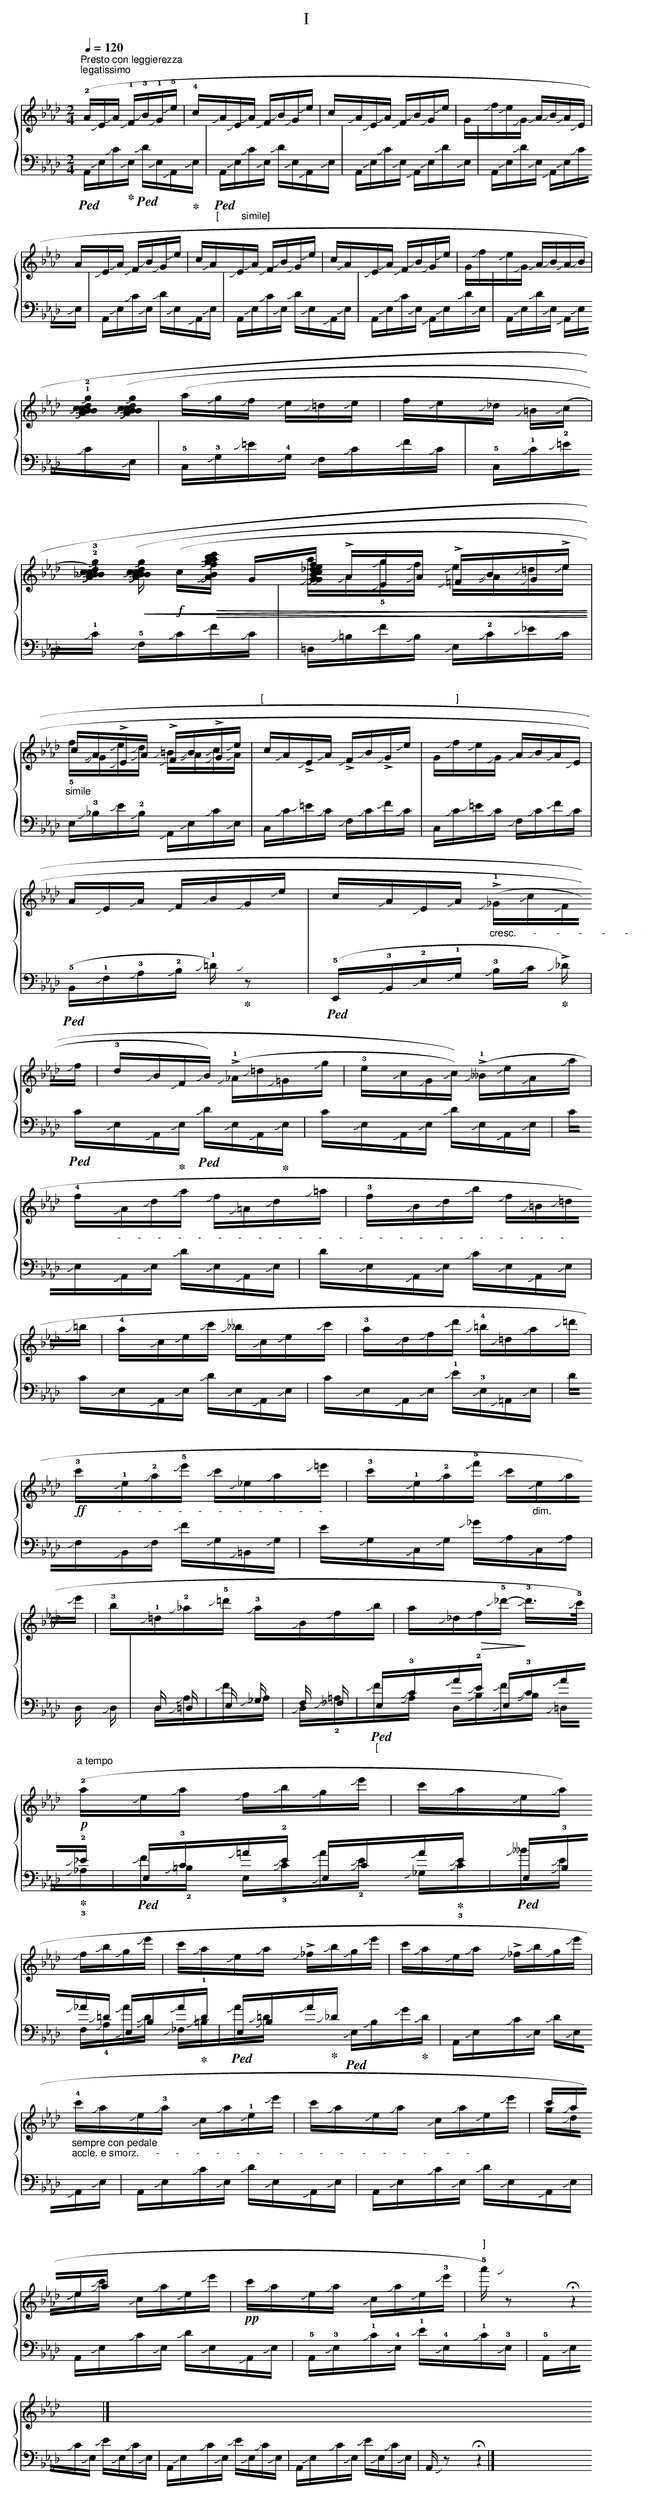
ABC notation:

X:1
T:I
%%score { ( 1 3 ) | ( 2 4 ) }
L:1/16
Q:1/4=120
M:2/4
K:Ab
V:1 treble
V:3 treble
V:2 bass
V:4 bass
V:1
"^Presto con leggierezza""^legatissimo" (!2!AI1J2EI2JAI3J !1!FI4J!3!BI5J!1!GI6J!5!eI7J | %1
 !4!cI8JAI9JEI10JAI11J FI12JBI13JGI14JeI15J | cI16JAI17JEI18JAI19J FI20JBI21JGI22JeI23J | %3
 GI24JfI25JeI26JGI27J AI28JBI29JAI30JEI31J |$ AI32J2EI33JAI34J FI35JBI36JGI37JeI38J | %5
 cI39JAI40JEI41JAI42J FI43JBI44JGI45JeI46J | cI47JAI48JEI49JAI50J FI51JBI52JGI53JeI54J | %7
 GI55JfI56JeI57JGI58J AI59JBI60JAI61JBI62J |$ %8
 !1!!2![BI63JcI64J]dI65J[BI66JcI67J]gI68J [AI69JcI70J]!5!aI71J[AI72JcI73J]!4!fI74J) | %9
 ([BI75JcI76J]dI77J[BI78JcI79J]gI80J [AI81JcI82J]aI83J[AI84JcI85J]fI86J) | %10
 (aI87J2gI88JfI89J eI90J2=dI91JeI92J | fI93J2eI94J_dI95J =BI96J2(cI97J2 |$ %12
 !2!!3![_BI98JcI99J])!4!dI100J!1!!2![BI101JcI102J]gI103J [AI104JcI105J]aI106J[AI107JcI108J]fI109J) | %13
!<(! ([BI110JcI111J]dI112J[BI113JcI114J]gI115J [AI116JcI117J]aI118J[AI119JcI120J]!<)!fI121J) | %14
!f! (cI122J!>(![aI123Jc'I124J]BI125J[gI126JbI127J] AI128J[fI129JaI130J]AI131J!>)![=dI132JfI133J] | %15
 GI134J[_dI135JfI136J]GI137J[cI138JeI139J] GI140J!5![BI141JdI142J]!>!_FI143J[GI144JBI145J] |$ %16
 !>!AI146J2EI147JAI148J !>!=FI149JBI150JGI151J!>!eI152J | %17
"_simile" cI153JAI154J!>!EI155JAI156J !>!FI157JBI158J!>!GI159JeI160J | %18
"^[                                                                     ]" cI161JAI162J!>!EI163JAI164J !>!FI165JBI166J!>!GI167JeI168J | %19
 GI169JfI170JeI171JGI172J AI173JBI174JAI175JEI176J |$ %20
 AI177J2EI178JAI179J FI180JBI181JGI182JeI183J | %21
 cI184JAI185JEI186JAI187J"_cresc.      -       -       -       -       -       -       -       -       -       -       -       -" (!>!!1!_GI188JcI189JFI190JfI191J | %22
 !3!dI192JBI193JFI194JBI195J) (!>!!1!_AI196J=dI197J=GI198JgI199J | %23
 !3!eI200JcI201JGI202JcI203J)) (!>!!1!__BI204JeI205JAI206JaI207J |$ %24
 !4!fI208J"_-      -      -      -      -      -      -      -      -      -      -      -      -      -      -      -      -      -      -      -      -      -      -"AI209JdI210JaI211J fI212J=AI213JdI214J=aI215J | %25
 !3!fI216JBI217JdI218JbI219J fI220J=BI221J=dI222J=bI223J | %26
 !4!aI224JcI225JeI226Jc'I227J __bI228JcI229JeI230Jc'I231J | %27
 !3!aI232JdI233JfI234Jd'I235J !4!=bI236J=dI237JaI238J=d'I239J |$ %28
!ff! !3!c'I240J"_-      -      -      -      -      -      -      -      -      -      -"!1!eI241J!2!aI242J!5!e'I243J c'I244J_eI245JaI246J=e'I247J | %29
 !3!c'I248J!1!eI249J!2!aI250J!5!f'I251J c'I252J"_dim."eI253JaI254Je'I255J | %30
 !3!bI256J!1!=dI257J!2!_aI258J!5!=d'I259J !3!aI260JBI261JfI262JbI263J | %31
 aI264J_dI265J!>(!fI266J!5!_d'I267J-!>)! !3!d'I268J2>!5!c'I269J2) |$ %32
!p!"^a tempo" (!2!aI270J2eI271JaI272J fI273JbI274JgI275Je'I276J | %33
 c'I277JaI278JeI279JaI280J fI281JbI282JgI283Je'I284J | %34
 c'I285JaI286JeI287JaI288J !>!_fI289JbI290JgI291Je'I292J | %35
 c'I293JaI294JeI295JaI296J !>!_fI297JbI298JgI299Je'I300J |$ %36
"_sempre con pedale""_accle. e smorz.      -      -      -      -      -      -       -      -      -      -       -      -      -      -       -      -" !4!c'I301JaI302JeI303J!3!aI304J cI305JaI306J!1!eI307Je'I308J | %37
 c'I309JaI310JeI311JaI312J cI313JaI314JeI315Je'I316J | %38
 c'I317JaI318JeI319JaI320J cI321JaI322JeI323Je'I324J | %39
!pp! c'I325JaI326JeI327JaI328J cI329JaI330JeI331J!3!e'I332J |"^]" !5!a'I333J2) z2 !fermata!z4 |] %41
V:2
!ped! A,,I336JE,I337JCI338J!ped-up!E,I339J!ped! DI340JE,I341JA,,I342J!ped-up!E,I343J | %1
"_[        simile]"!ped! A,,I344JE,I345JCI346JE,I347J DI348JE,I349JA,,I350JE,I351J | %2
 A,,I352JE,I353JCI354JE,I355J A,,I356JE,I357JDI358JE,I359J | %3
 A,,I360JE,I361JDI362JE,I363J A,,I364JE,I365JCI366JE,I367J |$ %4
 A,,I368JE,I369JCI370JE,I371J DI372JE,I373JA,,I374JE,I375J | %5
 A,,I376JE,I377JCI378JE,I379J DI380JE,I381JA,,I382JE,I383J | %6
 A,,I384JE,I385JCI386JE,I387J A,,I388JE,I389JDI390JE,I391J | %7
 A,,I392JE,I393JDI394JE,I395J A,,I396JE,I397JCI398JE,I399J |$ %8
 !5!C,I400J!3!G,I401J=EI402J!4!G,I403J F,I404JCI405JFI406JCI407J | %9
 !5!C,I408J!1!CI409J!2!=EI410J!1!CI411J !5!F,I412JCI413JFI414JCI415J | %10
 =D,I416J=B,I417JFI418JB,I419J E,I420J!2!CI421J_EI422JCI423J | %11
 E,I424J!3!_B,I425JEI426J!2!B,I427J A,,I428JE,I429JCI430JE,I431J |$ %12
 C,I432JCI433J=EI434JCI435J F,I436JCI437JFI438JCI439J | %13
 C,I440JCI441J=EI442JCI443J F,I444JCI445JFI446JCI447J | %14
!ped! (!5!B,,I448J!1!F,I449J!3!A,I450J!2!B,I451J !1!=DI452J2)!ped-up! z2 | %15
!ped! (!5!E,,I454J!3!B,,I455J!2!E,I456J!1!G,I457J !3!B,I458JCI459J!ped-up! !>!_DI460J2) |$ %16
!ped! CI461JE,I462JA,,I463J!ped-up!E,I464J!ped! DI465JE,I466JA,,I467J!ped-up!E,I468J | %17
 CI469JE,I470JA,,I471JE,I472J DI473JE,I474JA,,I475JE,I476J | %18
 CI477JE,I478JA,,I479JE,I480J DI481JE,I482JA,,I483JE,I484J | %19
 DI485JE,I486JA,,I487JE,I488J CI489JE,I490JA,,I491JE,I492J |$ %20
 CI493JE,I494JA,,I495JE,I496J DI497JE,I498JA,,I499JE,I500J | %21
 CI501JE,I502JA,,I503JE,I504J !1!EI505J!3!E,I506J=A,,I507JE,I508J | %22
 DI509JF,I510JB,,I511JF,I512J FI513JG,I514J=B,,I515JG,I516J | %23
 EI517JG,I518JC,I519JG,I520J _GI521JA,I522JC,I523JA,I524J |$ D,I525J4 D,I526J4 | %25
 D,I527J4 =D,I528J4 | E,I529J4 _G,I530J4 | F,I531J4 _F,I532J4 |$ %28
"_["!ped! E,I533J!3!CI534JAI535J!2!EI536J E,I537J!3!CI538JAI539J!ped-up!!2!_EI540J | %29
!ped! E,I541J!3!CI542J=AI543J!2!EI544J E,I545JCI546JAI547J!ped-up!EI548J | %30
!ped! E,I549J!3!B,I550J_AI551J=DI552J E,I553JB,I554JAI555J!ped-up!!1!DI556J | %31
!ped! E,I557JB,I558JAI559J!ped-up!_DI560J!ped! E,I561JB,I562JGI563J!ped-up!DI564J |$ %32
 A,,I565JE,I566JCI567JE,I568J DI569JE,I570JA,,I571JE,I572J | %33
 A,,I573JE,I574JCI575JE,I576J DI577JE,I578JA,,I579JE,I580J | %34
 A,,I581JE,I582JCI583JE,I584J DI585JE,I586JA,,I587JE,I588J | %35
 A,,I589JE,I590JCI591JE,I592J DI593JE,I594JA,,I595JE,I596J |$ %36
 !5!A,,I597J!3!E,I598J!1!CI599J!4!E,I600J !1!EI601J!4!E,I602J!1!CI603J!3!E,I604J | %37
 !5!A,,I605JE,I606JCI607JE,I608J EI609JE,I610JCI611JE,I612J | %38
 A,,I613JE,I614JCI615JE,I616J EI617JE,I618JCI619JE,I620J | %39
 A,,I621JE,I622JCI623JE,I624J EI625JE,I626JCI627JE,I628J | A,,I629J2 z2 !fermata!z4 |] %41
V:3
 x8 | x8 | x8 | x8 |$ x8 | x8 | x8 | x8 |$ x8 | x8 | %10
 aI642JAI643J!5!gI644JfI645J eI646JAI647J=dI648JeI649J | %11
 !5!fI650JGI651JeI652JdI653J =BI654JAI655JcI656JAI657J |$ x8 | x8 | x8 | x8 |$ x8 | x8 | x8 | x8 |$ %20
 x8 | x8 | x8 | x8 |$ x8 | x8 | x8 | x8 |$ x8 | x8 | x8 | x4 gI678JdI679JeI680Jc'I681J |$ x8 | x8 | %34
 x8 | x8 |$ x8 | x8 | x8 | x8 | x8 |] %41
V:4
 x8 | x8 | x8 | x8 |$ x8 | x8 | x8 | x8 |$ x8 | x8 | x8 | x8 |$ x8 | x8 | x8 | x8 |$ x8 | x8 | x8 | %19
 x8 |$ x8 | x8 | x8 | x8 |$ D,I715JA,I716JFI717JA,I718J D,I719J!2!=A,I720JFI721JA,I722J | %25
 D,I723JB,I724JFI725JB,I726J =D,I727J!3!_A,I728JFI729J!2!=B,I730J | %26
 E,I731J!3!CI732JAI733J!2!EI734J _G,I735J!3!CI736J__BI737JEI738J | %27
 F,I739J!4!A,I740JAI741JDI742J _F,I743J=B,I744JAI745J=DI746J |$ x8 | x8 | x8 | x8 |$ x8 | x8 | x8 | %35
 x8 |$ x8 | x8 | x8 | x8 | x8 |] %41
